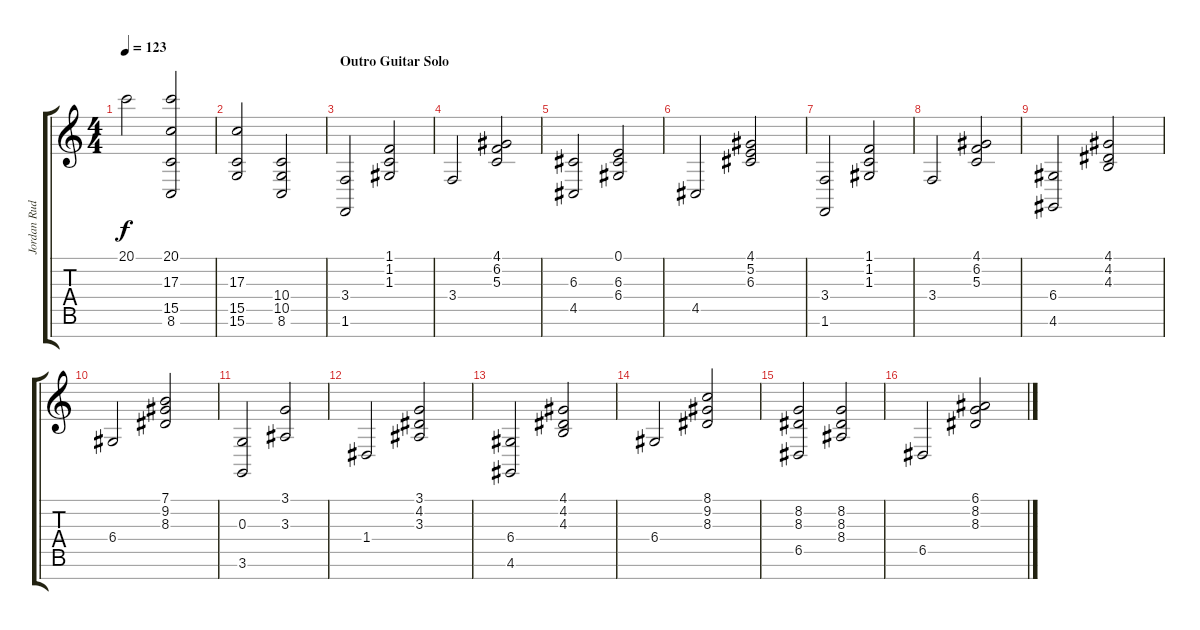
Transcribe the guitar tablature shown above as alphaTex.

\track ("Jordan Rudess" "Jordan Rud") {instrument acousticgrandpiano}
\staff {score tabs}
\tuning (E4 B3 G3 D3 A2 E2 B1) {hide}
\ts (4 4)
\tempo 123
\clef g2
\ks c
20.1.2{dy f} (20.1 17.3 15.5 8.6).2 |
(17.3 15.5 15.6).2 (10.4 10.5 8.6).2 |
\section ("" "Outro Guitar Solo")
(3.4 1.6).2 (1.1 1.2 1.3).2 |
3.4.2 (4.1 6.2 5.3).2 |
(6.3 4.5).2 (0.1 6.3 6.4).2 |
4.5.2 (4.1 5.2 6.3).2 |
(3.4 1.6).2 (1.1 1.2 1.3).2 |
3.4.2 (4.1 6.2 5.3).2 |
(6.4 4.6).2 (4.1 4.2 4.3).2 |
6.4.2 (7.1 9.2 8.3).2 |
(0.3 3.6).2 (3.1 3.3).2 |
1.4.2 (3.1 4.2 3.3).2 |
(6.4 4.6).2 (4.1 4.2 4.3).2 |
6.4.2 (8.1 9.2 8.3).2 |
(8.2 8.3 6.5).2 (8.2 8.3 8.4).2 |
6.5.2 (6.1 8.2 8.3).2
